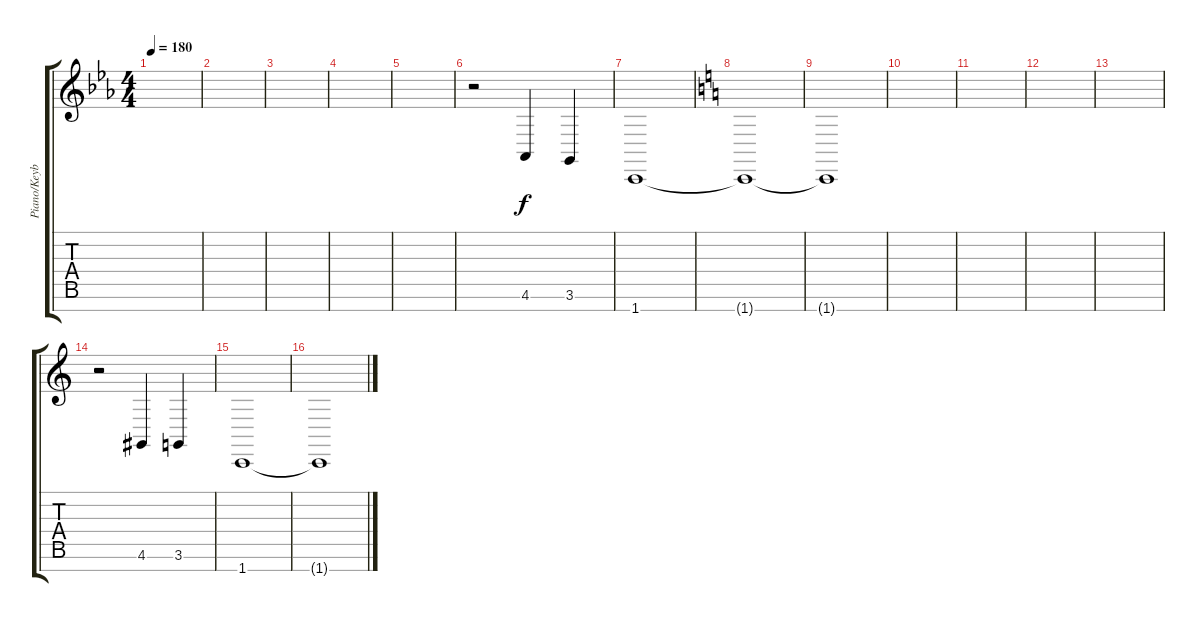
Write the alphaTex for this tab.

\track ("Piano/Keyboard" "Piano/Keyb") {instrument acousticgrandpiano}
\staff {score tabs}
\tuning (E4 B3 G3 D3 A2 E2 B1) {hide}
\ts (4 4)
\tempo 180
\clef g2
\ks cminor
|
|
|
|
|
r.2 4.6.4{volume 16} 3.6.4 |
1.7.1 |
\ks c
1.7{t}.1 |
1.7{t}.1 |
|
|
|
|
r.2 4.6.4 3.6.4 |
1.7.1 |
1.7{t}.1
